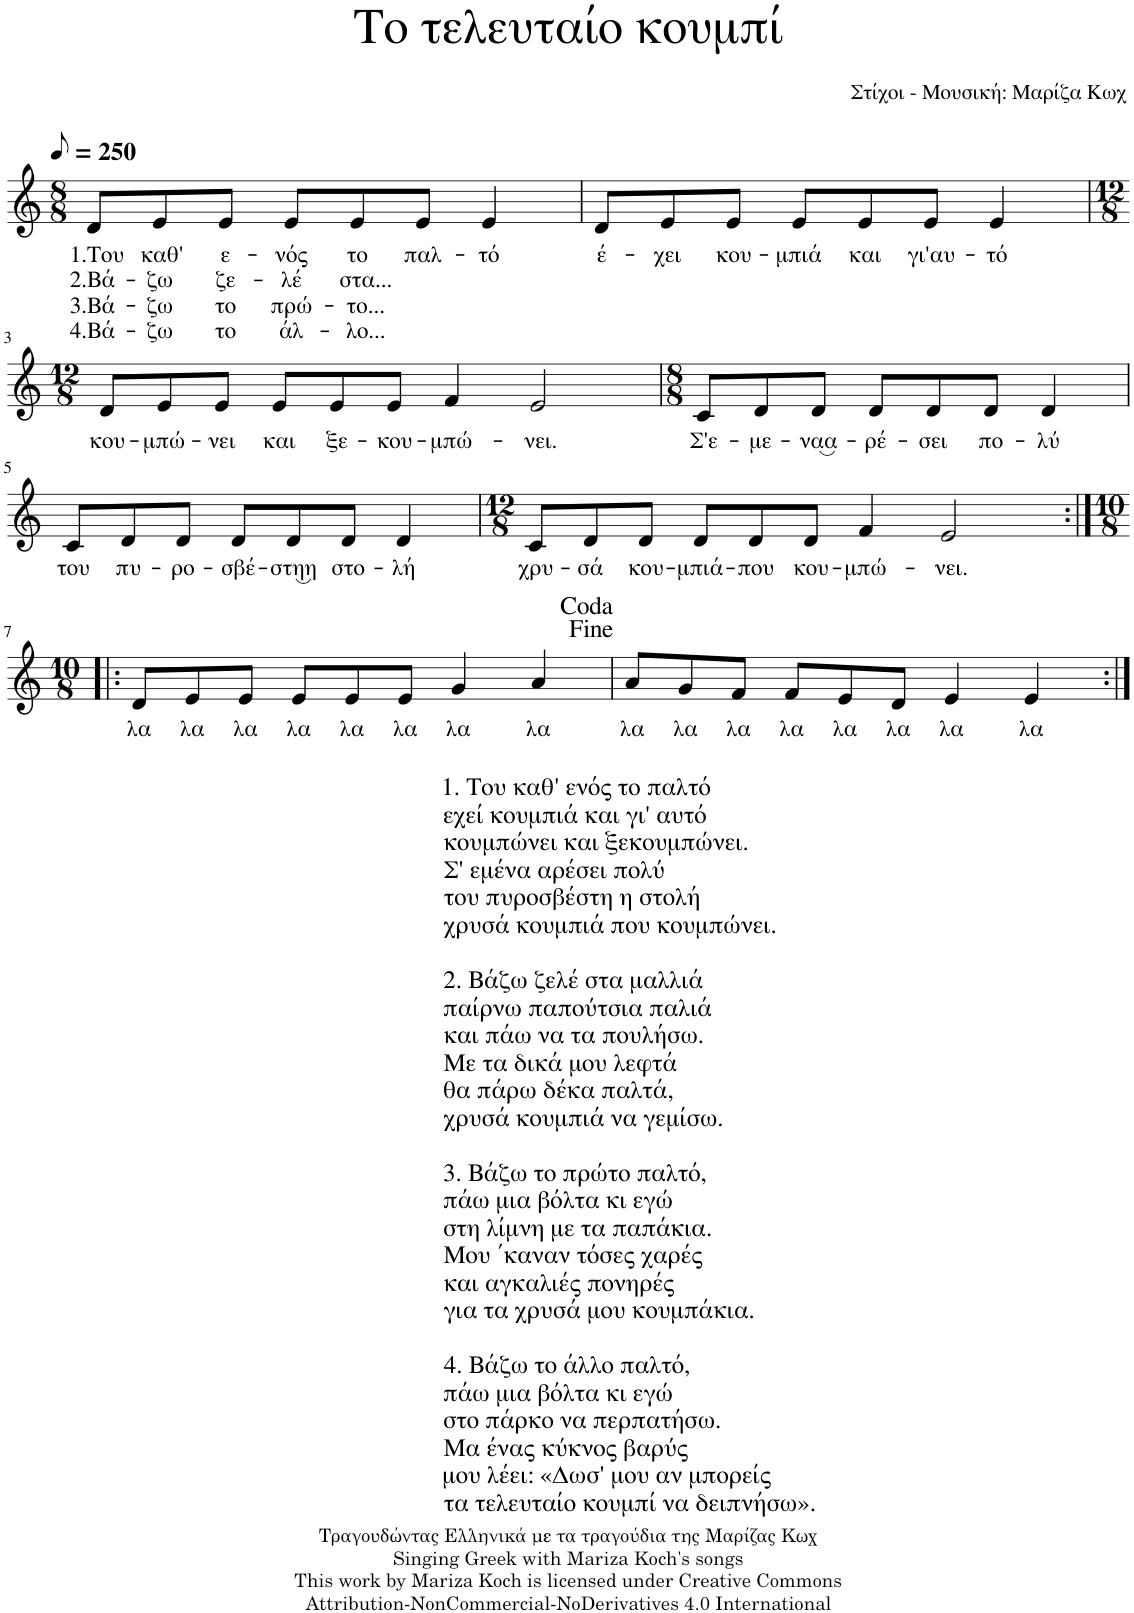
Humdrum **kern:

**kern	**text	**text	**text	**text
*part1	*part1	*part1	*part1	*part1
*staff1	*staff1	*staff1	*staff1	*staff1
*I"Piano	*	*	*	*
*I'Pno.	*	*	*	*
*clefG2	*	*	*	*
*k[]	*	*	*	*
*M8/8	*	*	*	*
*MM125	*	*	*	*
=1	=1	=1	=1	=1
!	!LO:LY:b	!LO:LY:b	!LO:LY:b	!LO:LY:b
8d/L	1.Του	2.Βά-	3.Βά-	4.Βά-
!	!LO:LY:b	!LO:LY:b	!LO:LY:b	!LO:LY:b
8e/	καθ'	-ζω	-ζω	-ζω
!	!LO:LY:b	!LO:LY:b	!LO:LY:b	!LO:LY:b
8e/J	ε-	ζε-	το	το
!	!LO:LY:b	!LO:LY:b	!LO:LY:b	!LO:LY:b
8e/L	-νός	-λέ	πρώ-	άλ-
!	!LO:LY:b	!LO:LY:b	!LO:LY:b	!LO:LY:b
8e/	το	στα...	-το...	-λο...
!	!LO:LY:b	!	!	!
8e/J	παλ-	.	.	.
!	!LO:LY:b	!	!	!
4e/	-τό	.	.	.
=2	=2	=2	=2	=2
!	!LO:LY:b	!	!	!
8d/L	έ-	.	.	.
!	!LO:LY:b	!	!	!
8e/	-χει	.	.	.
!	!LO:LY:b	!	!	!
8e/J	κου-	.	.	.
!	!LO:LY:b	!	!	!
8e/L	-μπιά	.	.	.
!	!LO:LY:b	!	!	!
8e/	και	.	.	.
!	!LO:LY:b	!	!	!
8e/J	γι'αυ-	.	.	.
!	!LO:LY:b	!	!	!
4e/	-τό	.	.	.
!!LO:LB:g=z
=3	=3	=3	=3	=3
*M12/8	*	*	*	*
!	!LO:LY:b	!	!	!
8d/L	κου-	.	.	.
!	!LO:LY:b	!	!	!
8e/	-μπώ-	.	.	.
!	!LO:LY:b	!	!	!
8e/J	-νει	.	.	.
!	!LO:LY:b	!	!	!
8e/L	και	.	.	.
!	!LO:LY:b	!	!	!
8e/	ξε-	.	.	.
!	!LO:LY:b	!	!	!
8e/J	-κου-	.	.	.
!	!LO:LY:b	!	!	!
4f/	-μπώ-	.	.	.
!	!LO:LY:b	!	!	!
2e/	-νει.	.	.	.
=4	=4	=4	=4	=4
*M8/8	*	*	*	*
!	!LO:LY:b	!	!	!
8c/L	Σ'ε-	.	.	.
!	!LO:LY:b	!	!	!
8d/	-με-	.	.	.
!	!LO:LY:b	!	!	!
8d/J	-ναα-	.	.	.
!	!LO:LY:b	!	!	!
8d/L	-ρέ-	.	.	.
!	!LO:LY:b	!	!	!
8d/	-σει	.	.	.
!	!LO:LY:b	!	!	!
8d/J	πο-	.	.	.
!	!LO:LY:b	!	!	!
4d/	-λύ	.	.	.
!!LO:LB:g=z
=5	=5	=5	=5	=5
!	!LO:LY:b	!	!	!
8c/L	του	.	.	.
!	!LO:LY:b	!	!	!
8d/	πυ-	.	.	.
!	!LO:LY:b	!	!	!
8d/J	-ρο-	.	.	.
!	!LO:LY:b	!	!	!
8d/L	-σβέ-	.	.	.
!	!LO:LY:b	!	!	!
8d/	-στηη	.	.	.
!	!LO:LY:b	!	!	!
8d/J	στο-	.	.	.
!	!LO:LY:b	!	!	!
4d/	-λή	.	.	.
=6	=6	=6	=6	=6
*M12/8	*	*	*	*
!	!LO:LY:b	!	!	!
8c/L	χρυ-	.	.	.
!	!LO:LY:b	!	!	!
8d/	-σά	.	.	.
!	!LO:LY:b	!	!	!
8d/J	κου-	.	.	.
!	!LO:LY:b	!	!	!
8d/L	-μπιά-	.	.	.
!	!LO:LY:b	!	!	!
8d/	-που	.	.	.
!	!LO:LY:b	!	!	!
8d/J	κου-	.	.	.
!	!LO:LY:b	!	!	!
4f/	-μπώ-	.	.	.
!	!LO:LY:b	!	!	!
2e/	-νει.	.	.	.
!!LO:LB:g=z
=7:|!|:	=7:|!|:	=7:|!|:	=7:|!|:	=7:|!|:
*M10/8	*	*	*	*
!LO:TX:b:t=1. Του καθ' ενός το παλτό	!	!	!	!
!LO:TX:b:t=εχεί κουμπιά και γι' αυτό	!	!	!	!
!LO:TX:b:t=κουμπώνει και ξεκουμπώνει.	!	!	!	!
!LO:TX:b:t=Σ' εμένα αρέσει πολύ	!	!	!	!
!LO:TX:b:t=του πυροσβέστη η στολή	!	!	!	!
!LO:TX:b:t=χρυσά κουμπιά που κουμπώνει.	!	!	!	!
!LO:TX:b:t=2. Βάζω ζελέ στα μαλλιά	!	!	!	!
!LO:TX:b:t=παίρνω παπούτσια παλιά	!	!	!	!
!LO:TX:b:t=και πάω να τα πουλήσω.	!	!	!	!
!LO:TX:b:t=Με τα δικά μου λεφτά	!	!	!	!
!LO:TX:b:t=θα πάρω δέκα παλτά,	!	!	!	!
!LO:TX:b:t=χρυσά κουμπιά να γεμίσω.	!	!	!	!
!LO:TX:b:t=3. Βάζω το πρώτο παλτό,	!	!	!	!
!LO:TX:b:t=πάω μια βόλτα κι εγώ	!	!	!	!
!LO:TX:b:t=στη λίμνη με τα παπάκια.	!	!	!	!
!LO:TX:b:t=Μου ΄καναν τόσες χαρές	!	!	!	!
!LO:TX:b:t=και αγκαλιές πονηρές	!	!	!	!
!LO:TX:b:t=για τα χρυσά μου κουμπάκια.	!	!	!	!
!LO:TX:b:t=4. Βάζω το άλλο παλτό,	!	!	!	!
!LO:TX:b:t=πάω μια βόλτα κι εγώ	!	!	!	!
!LO:TX:b:t=στο πάρκο να περπατήσω.	!	!	!	!
!LO:TX:b:t=Μα ένας κύκνος βαρύς	!	!	!	!
!LO:TX:b:t=μου λέει&colon; «Δωσ' μου αν μπορείς	!	!	!	!
!LO:TX:b:t=τα τελευταίο κουμπί να δειπνήσω».	!	!	!	!
!	!LO:LY:b	!	!	!
8d/L	λα	.	.	.
!	!LO:LY:b	!	!	!
8e/	λα	.	.	.
!	!LO:LY:b	!	!	!
8e/J	λα	.	.	.
!	!LO:LY:b	!	!	!
8e/L	λα	.	.	.
!	!LO:LY:b	!	!	!
8e/	λα	.	.	.
!	!LO:LY:b	!	!	!
8e/J	λα	.	.	.
!	!LO:LY:b	!	!	!
4g/	λα	.	.	.
!	!LO:LY:b	!	!	!
4a/	λα	.	.	.
=8	=8	=8	=8	=8
!	!LO:LY:b	!	!	!
8a/L	λα	.	.	.
!	!LO:LY:b	!	!	!
8g/	λα	.	.	.
!	!LO:LY:b	!	!	!
8f/J	λα	.	.	.
!	!LO:LY:b	!	!	!
8f/L	λα	.	.	.
!	!LO:LY:b	!	!	!
8e/	λα	.	.	.
!	!LO:LY:b	!	!	!
8d/J	λα	.	.	.
!	!LO:LY:b	!	!	!
4e/	λα	.	.	.
!	!LO:LY:b	!	!	!
4e/	λα	.	.	.
=:|!	=:|!	=:|!	=:|!	=:|!
*-	*-	*-	*-	*-
